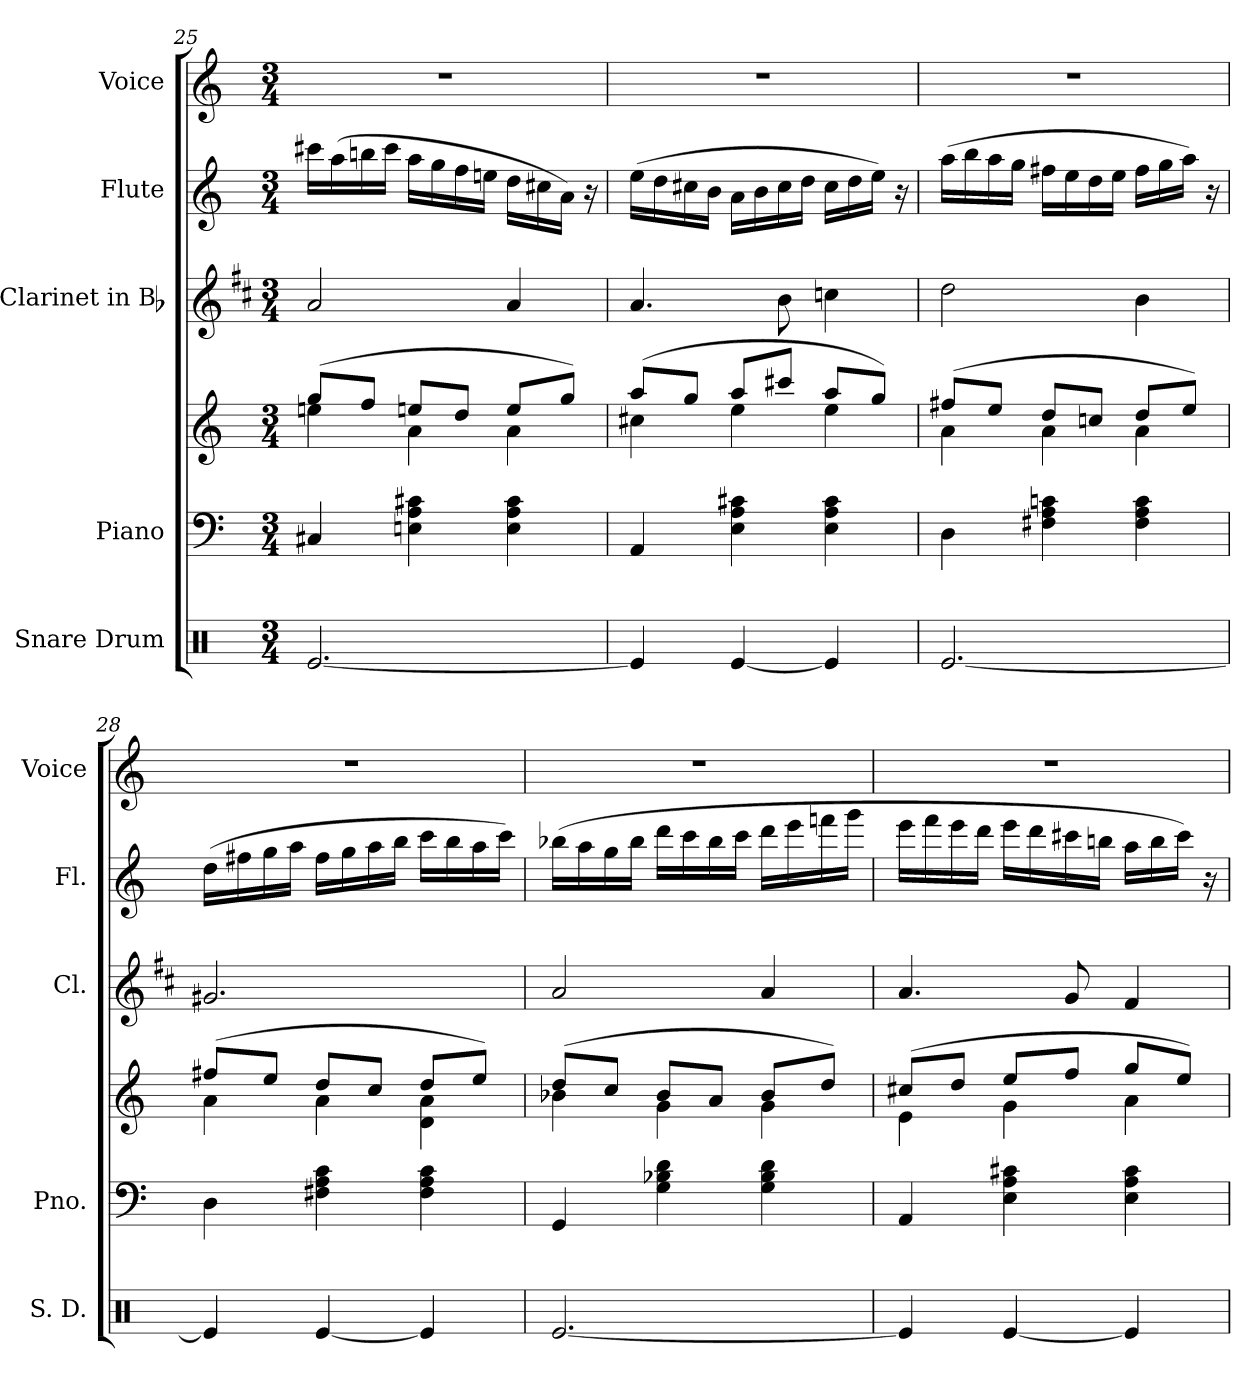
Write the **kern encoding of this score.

**kern	**kern	**kern	**kern	**kern	**kern
*part5	*part4	*part4	*part3	*part2	*part1
*staff6	*staff5	*staff4	*staff3	*staff2	*staff1
*I"Snare Drum	*I"Piano	*	*I"Clarinet in Bb	*I"Flute	*I"Voice
*I'S. D.	*I'Pno.	*	*I'Cl.	*I'Fl.	*I'Voice
*clefX	*clefF4	*clefG2	*clefG2	*clefG2	*clefG2
*	*	*	*ITrd1c2	*	*
*k[]	*k[]	*k[]	*k[]	*k[]	*k[]
*C:	*C:	*C:	*C:	*C:	*C:
*M3/4	*M3/4	*M3/4	*M3/4	*M3/4	*M3/4
=25	=25	=25	=25	=25	=25
*	*	*^	*	*	*
!	!	!	!	!	!	!LO:N:vis=1
[2.Rei/	4C#Xi/	(8ggi/L	4eeni\	2gi/	16ccc#Xi\LL	2.r
.	.	.	.	.	(16aai\	.
.	.	8ffi/J	.	.	16bbni\	.
.	.	.	.	.	16ccc#i\JJ	.
.	4Eni\ 4Ai 4c#Xi	8eeni/L	4ai\	.	16aai\LL	.
.	.	.	.	.	16ggi\	.
.	.	8ddi/J	.	.	16ffi\	.
.	.	.	.	.	16eeni\JJ	.
.	4Ei\ 4Ai 4c#i	8eei/L	4ai\	4gi/	16ddi\LL	.
.	.	.	.	.	16cc#Xi\	.
.	.	8ggi/J)	.	.	16ai\JJ)	.
.	.	.	.	.	16r	.
=26	=26	=26	=26	=26	=26	=26
!	!	!	!	!	!	!LO:N:vis=1
4Rei/]	4AAi/	(8aai/L	4cc#Xi\	4.gi/	(16eei\LL	2.r
.	.	.	.	.	16ddi\	.
.	.	8ggi/J	.	.	16cc#Xi\	.
.	.	.	.	.	16bi\JJ	.
[4Rei/	4Ei\ 4Ai 4c#Xi	8aai/L	4eei\	.	16ai\LL	.
.	.	.	.	.	16bi\	.
.	.	8ccc#Xi/J	.	8ai\	16cc#i\	.
.	.	.	.	.	16ddi\JJ	.
4Rei/]	4Ei\ 4Ai 4c#i	8aai/L	4eei\	4b-Xi\	16cc#i\LL	.
.	.	.	.	.	16ddi\	.
.	.	8ggi/J)	.	.	16eei\JJ)	.
.	.	.	.	.	16r	.
!!LO:LB:g=z
=27	=27	=27	=27	=27	=27	=27
!	!	!	!	!	!	!LO:N:vis=1
[2.Rei/	4Di\	(8ff#Xi/L	4ai\	2cci\	(16aai\LL	2.r
.	.	.	.	.	16bbi\	.
.	.	8eei/J	.	.	16aai\	.
.	.	.	.	.	16ggi\JJ	.
.	4F#Xi\ 4Ai 4cni	8ddi/L	4ai\	.	16ff#Xi\LL	.
.	.	.	.	.	16eei\	.
.	.	8ccni/J	.	.	16ddi\	.
.	.	.	.	.	16eei\JJ	.
.	4F#i\ 4Ai 4ci	8ddi/L	4ai\	4ai\	16ff#i\LL	.
.	.	.	.	.	16ggi\	.
.	.	8eei/J)	.	.	16aai\JJ)	.
.	.	.	.	.	16r	.
=28	=28	=28	=28	=28	=28	=28
!	!	!	!	!	!	!LO:N:vis=1
4Rei/]	4Di\	(8ff#Xi/L	4ai\	2.f#Xi/	(16ddi\LL	2.r
.	.	.	.	.	16ff#Xi\	.
.	.	8eei/J	.	.	16ggi\	.
.	.	.	.	.	16aai\JJ	.
[4Rei/	4F#Xi\ 4Ai 4ci	8ddi/L	4ai\	.	16ff#i\LL	.
.	.	.	.	.	16ggi\	.
.	.	8cci/J	.	.	16aai\	.
.	.	.	.	.	16bbi\JJ	.
4Rei/]	4F#i\ 4Ai 4ci	8ddi/L	4di\ 4ai	.	16ccci\LL	.
.	.	.	.	.	16bbi\	.
.	.	8eei/J)	.	.	16aai\	.
.	.	.	.	.	16ccci\JJ)	.
=29	=29	=29	=29	=29	=29	=29
!	!	!	!	!	!	!LO:N:vis=1
[2.Rei/	4GGi/	(8ddi/L	4b-Xi\	2gi/	(16bb-Xi\LL	2.r
.	.	.	.	.	16aai\	.
.	.	8cci/J	.	.	16ggi\	.
.	.	.	.	.	16bb-i\JJ	.
.	4Gi\ 4B-Xi 4di	8b-i/L	4gi\	.	16dddi\LL	.
.	.	.	.	.	16ccci\	.
.	.	8ai/J	.	.	16bb-i\	.
.	.	.	.	.	16ccci\JJ	.
.	4Gi\ 4B-i 4di	8b-i/L	4gi\	4gi/	16dddi\LL	.
.	.	.	.	.	16eeei\	.
.	.	8ddi/J)	.	.	16fffni\	.
.	.	.	.	.	16gggi\JJ	.
=30	=30	=30	=30	=30	=30	=30
!	!	!	!	!	!	!LO:N:vis=1
4Rei/]	4AAi/	(8cc#Xi/L	4ei\	4.gi/	16eeei\LL	2.r
.	.	.	.	.	16fffi\	.
.	.	8ddi/J	.	.	16eeei\	.
.	.	.	.	.	16dddi\JJ	.
[4Rei/	4Ei\ 4Ai 4c#Xi	8eei/L	4gi\	.	16eeei\LL	.
.	.	.	.	.	16dddi\	.
.	.	8ffi/J	.	8fi/	16ccc#Xi\	.
.	.	.	.	.	16bbni\JJ	.
4Rei/]	4Ei\ 4Ai 4c#i	8ggi/L	4ai\	4ei/	16aai\LL	.
.	.	.	.	.	16bbi\	.
.	.	8eei/J)	.	.	16ccc#i\JJ)	.
.	.	.	.	.	16r	.
*	*	*v	*v	*	*	*
=	=	=	=	=	=
*-	*-	*-	*-	*-	*-
